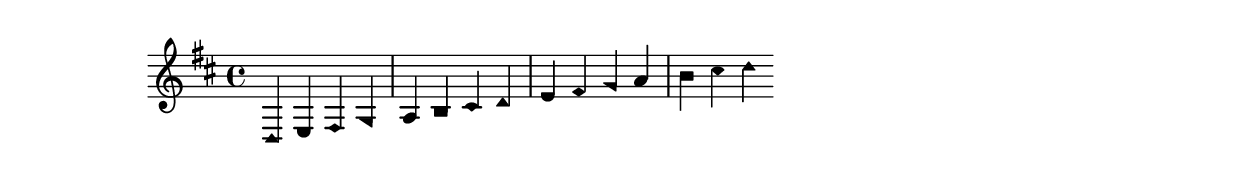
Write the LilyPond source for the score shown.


\header {

  texidoc = "With @code{shapeNoteStyles}, the style of the note head
is adjusted according to the step of the scale, as measured relative
to the @code{tonic} property."

}
\version "2.5.1"

fragment = {
  \key c \major
  \set shapeNoteStyles = ##(do re mi fa #f la ti)
  c d e f g a b c d e f g a b c
}


\transpose c d 
 \relative {
  \fragment
}
   
